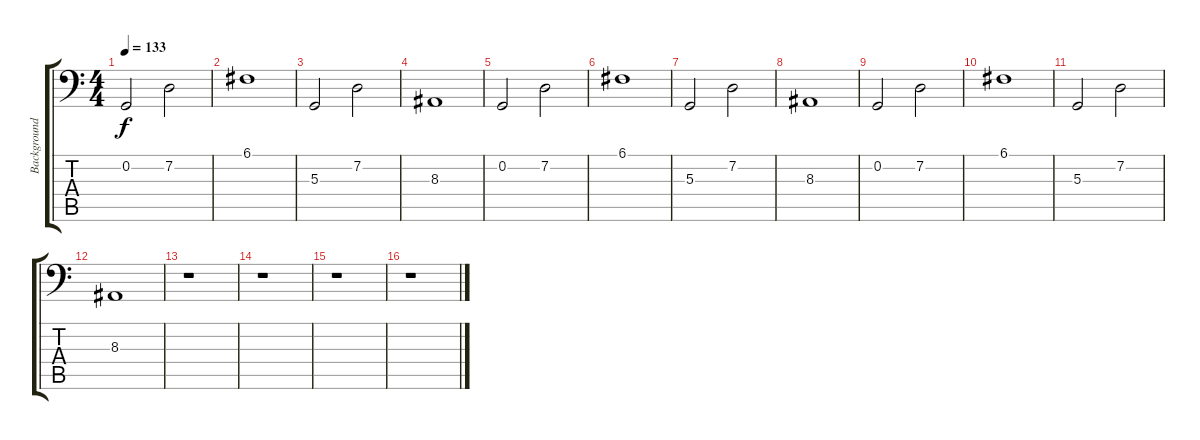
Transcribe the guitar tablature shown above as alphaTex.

\track ("Background (Keyboard)" "Background") {instrument lead2sawtooth}
\staff {score tabs}
\tuning (C3 G2 D2 A1 E1 B0) {hide}
\ts (4 4)
\tempo 133
\clef f4
\ks c
0.2.2{dy f} 7.2.2 |
6.1.1 |
5.3.2 7.2.2 |
8.3.1 |
0.2.2 7.2.2 |
6.1.1 |
5.3.2 7.2.2 |
8.3.1 |
0.2.2 7.2.2 |
6.1.1 |
5.3.2 7.2.2 |
8.3.1 |
r.1 |
r.1 |
r.1 |
r.1
